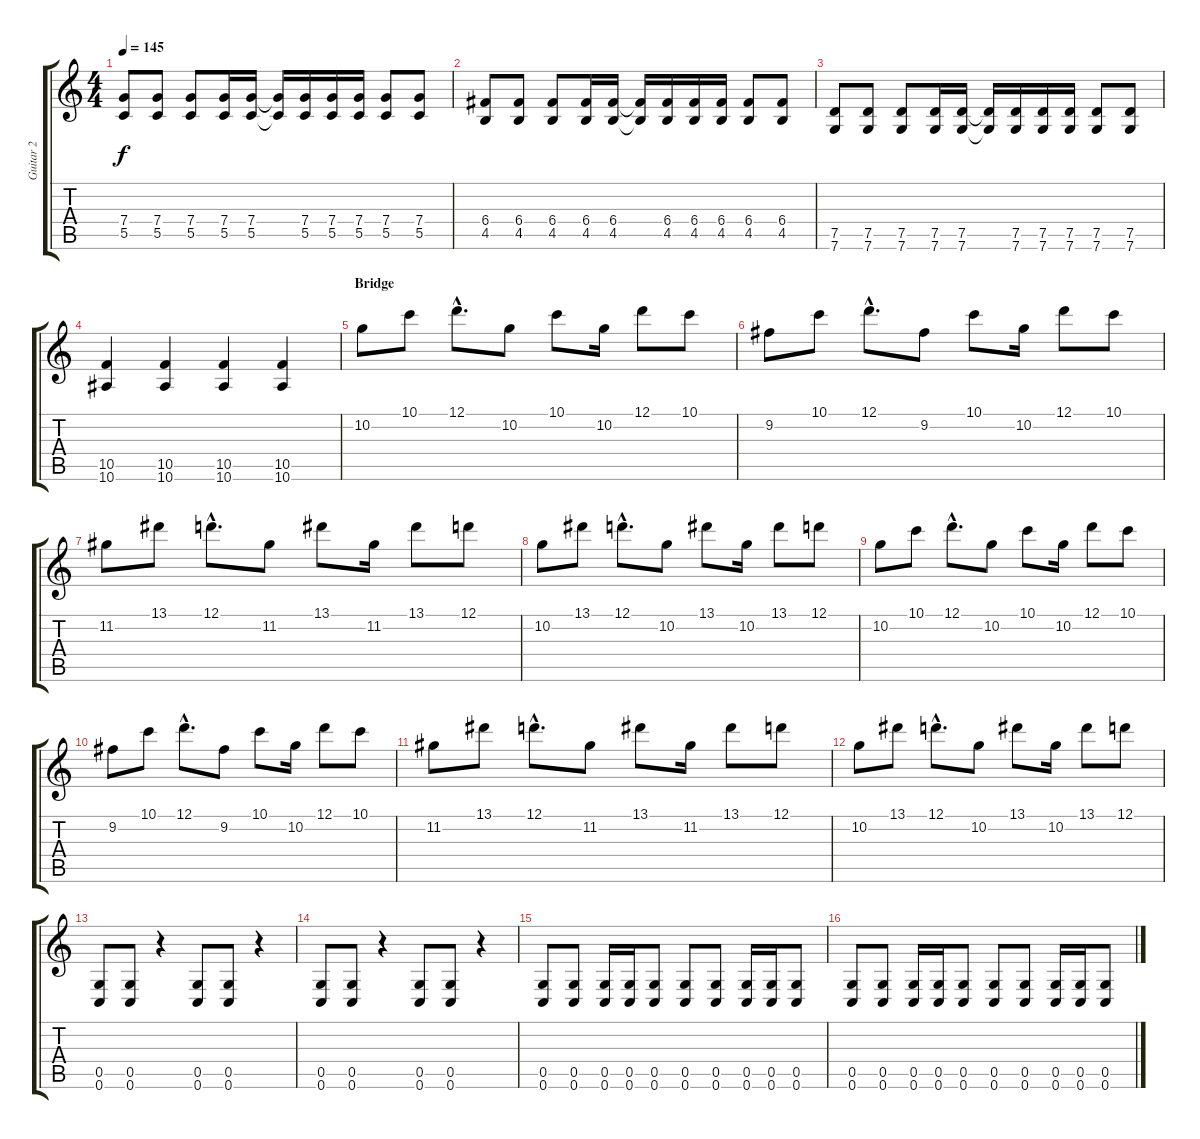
\track ("Guitar 2" "Guitar 2") {instrument distortionguitar}
\staff {score tabs}
\tuning (D4 A3 F3 C3 G2 C2) {hide}
\ts (4 4)
\tempo 145
\clef g2
\ks c
(7.4 5.5).8{dy f} (7.4 5.5).8 (7.4 5.5).8 (7.4 5.5).16 (7.4 5.5).16 (7.4{t} 5.5{t}).16 (7.4 5.5).16 (7.4 5.5).16 (7.4 5.5).16 (7.4 5.5).8 (7.4 5.5).8 |
(6.4 4.5).8 (6.4 4.5).8 (6.4 4.5).8 (6.4 4.5).16 (6.4 4.5).16 (6.4{t} 4.5{t}).16 (6.4 4.5).16 (6.4 4.5).16 (6.4 4.5).16 (6.4 4.5).8 (6.4 4.5).8 |
(7.5 7.6).8 (7.5 7.6).8 (7.5 7.6).8 (7.5 7.6).16 (7.5 7.6).16 (7.5{t} 7.6{t}).16 (7.5 7.6).16 (7.5 7.6).16 (7.5 7.6).16 (7.5 7.6).8 (7.5 7.6).8 |
(10.5 10.6).4 (10.5 10.6).4 (10.5 10.6).4 (10.5 10.6).4 |
\section ("" "Bridge")
10.2.8{balance 16 instrument acousticguitarsteel} 10.1.8 12.1{hac}.8{d} 10.2.8 10.1.8 10.2.16 12.1.8 10.1.8 |
9.2.8 10.1.8 12.1{hac}.8{d} 9.2.8 10.1.8 10.2.16 12.1.8 10.1.8 |
11.2.8 13.1.8 12.1{hac}.8{d} 11.2.8 13.1.8 11.2.16 13.1.8 12.1.8 |
10.2.8 13.1.8 12.1{hac}.8{d} 10.2.8 13.1.8 10.2.16 13.1.8 12.1.8 |
10.2.8 10.1.8 12.1{hac}.8{d} 10.2.8 10.1.8 10.2.16 12.1.8 10.1.8 |
9.2.8 10.1.8 12.1{hac}.8{d} 9.2.8 10.1.8 10.2.16 12.1.8 10.1.8 |
11.2.8 13.1.8 12.1{hac}.8{d} 11.2.8 13.1.8 11.2.16 13.1.8 12.1.8 |
10.2.8 13.1.8 12.1{hac}.8{d} 10.2.8 13.1.8 10.2.16 13.1.8 12.1.8 |
(0.5 0.6).8{instrument distortionguitar} (0.5 0.6).8 r.4 (0.5 0.6).8 (0.5 0.6).8 r.4 |
(0.5 0.6).8 (0.5 0.6).8 r.4 (0.5 0.6).8 (0.5 0.6).8 r.4 |
(0.5 0.6).8 (0.5 0.6).8 (0.5 0.6).16 (0.5 0.6).16 (0.5 0.6).8 (0.5 0.6).8 (0.5 0.6).8 (0.5 0.6).16 (0.5 0.6).16 (0.5 0.6).8 |
(0.5 0.6).8 (0.5 0.6).8 (0.5 0.6).16 (0.5 0.6).16 (0.5 0.6).8 (0.5 0.6).8 (0.5 0.6).8 (0.5 0.6).16 (0.5 0.6).16 (0.5 0.6).8
